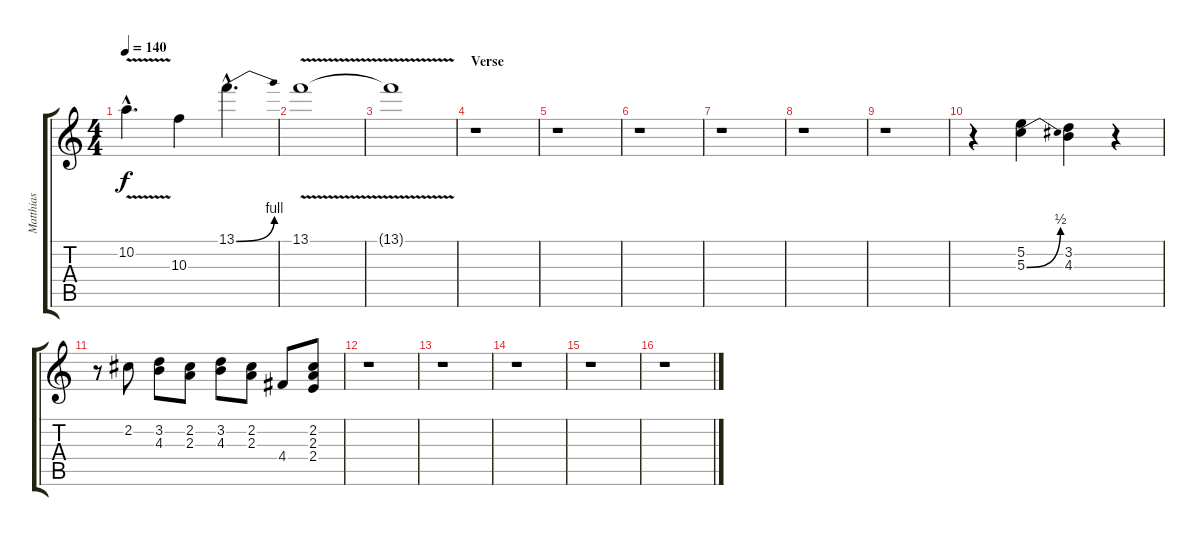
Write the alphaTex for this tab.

\track ("Matthias" "Matthias") {instrument distortionguitar}
\staff {score tabs}
\tuning (E4 B3 G3 D3 A2 E2) {hide}
\ts (4 4)
\tempo 140
\clef g2
\ks c
10.2{v hac}.4{d dy f} 10.3.4 13.1{be (bend 0 0 60 4) hac}.4{d} |
13.1{v}.1 |
13.1{t}.1 |
\section ("" "Verse")
r.1 |
r.1 |
r.1 |
r.1 |
r.1 |
r.1 |
r.4 (5.2 5.3{be (bend 0 0 60 2)}).4 (3.2 4.3).4 r.4 |
r.8 2.2.8 (3.2 4.3).8 (2.2 2.3).8 (3.2 4.3).8 (2.2 2.3).8 4.4.8 (2.2 2.3 2.4).8 |
r.1 |
r.1 |
r.1 |
r.1 |
r.1
